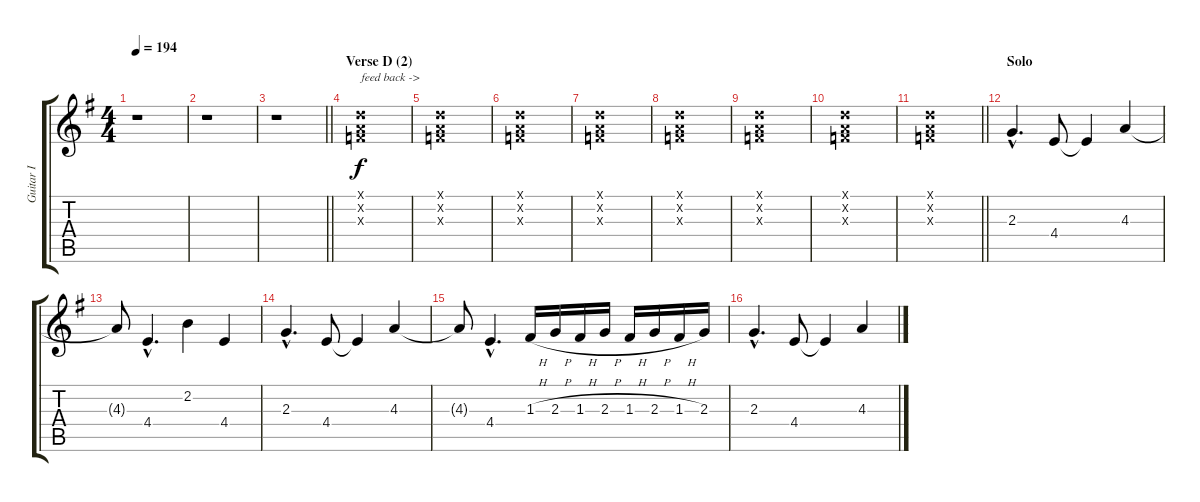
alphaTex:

\track ("Guitar I" "Guitar I") {instrument distortionguitar}
\staff {score tabs}
\tuning (D4 A3 F3 C3 G2 D2) {hide}
\ts (4 4)
\tempo 194
\clef g2
\ks eminor
r.1{dy f} |
r.1 |
\barLineRight lightlight
r.1 |
\section ("" "Verse D (2)")
(0.1{x} 0.2{x} 0.3{x}).1{txt "feed back ->"} |
(0.1{x} 0.2{x} 0.3{x}).1 |
(0.1{x} 0.2{x} 0.3{x}).1 |
(0.1{x} 0.2{x} 0.3{x}).1 |
(0.1{x} 0.2{x} 0.3{x}).1 |
(0.1{x} 0.2{x} 0.3{x}).1 |
(0.1{x} 0.2{x} 0.3{x}).1 |
\barLineRight lightlight
(0.1{x} 0.2{x} 0.3{x}).1 |
\section ("" "Solo")
2.3{hac}.4{d volume 16 instrument distortionguitar} 4.4.8 4.4{t}.4 4.3.4 |
4.3{t}.8 4.4{hac}.4{d} 2.2.4 4.4.4 |
2.3{hac}.4{d} 4.4.8 4.4{t}.4 4.3.4 |
4.3{t}.8 4.4{hac}.4{d} 1.3{h}.16 2.3{h}.16 1.3{h}.16 2.3{h}.16 1.3{h}.16 2.3{h}.16 1.3{h}.16 2.3.16 |
2.3{hac}.4{d} 4.4.8 4.4{t}.4 4.3.4
